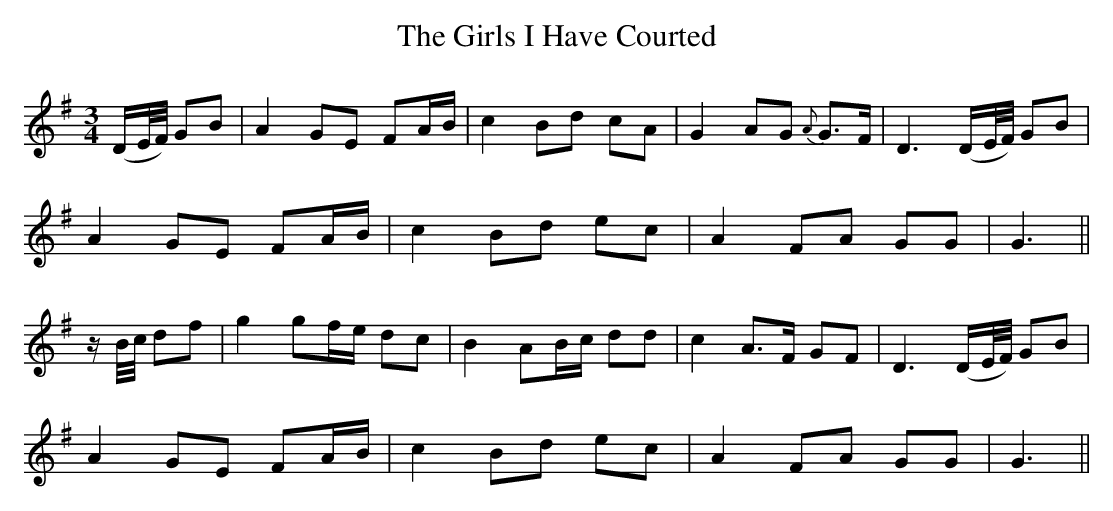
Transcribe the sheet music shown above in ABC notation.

X:1
T: The Girls I Have Courted
M: 3/4
L: 1/8
K: G
(D/E/4F/4) GB | A2 GE FA/B/ | c2 Bd cA | G2 AG {A}G>F | D3 (D/E/4F/4) GB |
A2 GE FA/B/ | c2 Bd ec | A2 FA GG | G3 ||
z/ B/4c/4 df | g2 gf/e/ dc | B2 AB/c/ dd | c2 A>F GF | D3 (D/E/4F/4) GB |
A2 GE FA/B/ | c2 Bd ec | A2 FA GG | G3 ||
